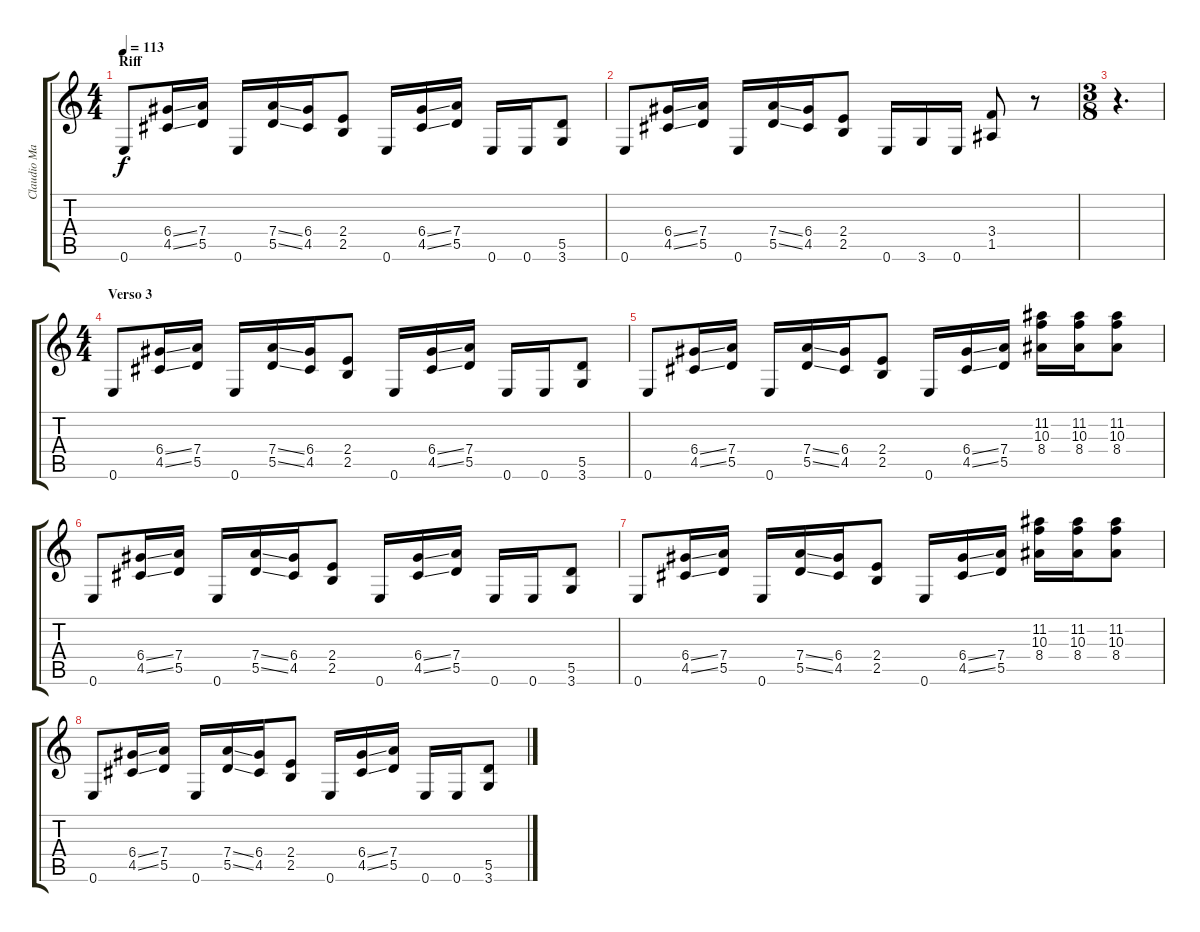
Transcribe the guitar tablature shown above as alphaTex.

\track ("Claudio Marciello (Gtr 1)" "Claudio Ma") {instrument distortionguitar}
\staff {score tabs}
\tuning (E4 B3 G3 D3 A2 E2) {hide}
\ts (4 4)
\section ("" "Riff")
\tempo 113
\clef g2
\ks c
0.6.8{dy f} (6.4{ss} 4.5{ss}).16 (7.4 5.5).16 0.6.16 (7.4{ss} 5.5{ss}).16 (6.4 4.5).16 (2.4 2.5).8 0.6.16 (6.4{ss} 4.5{ss}).16 (7.4 5.5).16 0.6.16 0.6.16 (5.5 3.6).8 |
0.6.8 (6.4{ss} 4.5{ss}).16 (7.4 5.5).16 0.6.16 (7.4{ss} 5.5{ss}).16 (6.4 4.5).16 (2.4 2.5).8 0.6.16 3.6.16 0.6.16 (3.4 1.5).8 r.8 |
\ts (3 8)
r.4{d} |
\ts (4 4)
\section ("" "Verso 3")
0.6.8 (6.4{ss} 4.5{ss}).16 (7.4 5.5).16 0.6.16 (7.4{ss} 5.5{ss}).16 (6.4 4.5).16 (2.4 2.5).8 0.6.16 (6.4{ss} 4.5{ss}).16 (7.4 5.5).16 0.6.16 0.6.16 (5.5 3.6).8 |
0.6.8 (6.4{ss} 4.5{ss}).16 (7.4 5.5).16 0.6.16 (7.4{ss} 5.5{ss}).16 (6.4 4.5).16 (2.4 2.5).8 0.6.16 (6.4{ss} 4.5{ss}).16 (7.4 5.5).16 (11.2 10.3 8.4).16 (11.2 10.3 8.4).16 (11.2 10.3 8.4).8 |
0.6.8 (6.4{ss} 4.5{ss}).16 (7.4 5.5).16 0.6.16 (7.4{ss} 5.5{ss}).16 (6.4 4.5).16 (2.4 2.5).8 0.6.16 (6.4{ss} 4.5{ss}).16 (7.4 5.5).16 0.6.16 0.6.16 (5.5 3.6).8 |
0.6.8 (6.4{ss} 4.5{ss}).16 (7.4 5.5).16 0.6.16 (7.4{ss} 5.5{ss}).16 (6.4 4.5).16 (2.4 2.5).8 0.6.16 (6.4{ss} 4.5{ss}).16 (7.4 5.5).16 (11.2 10.3 8.4).16 (11.2 10.3 8.4).16 (11.2 10.3 8.4).8 |
0.6.8 (6.4{ss} 4.5{ss}).16 (7.4 5.5).16 0.6.16 (7.4{ss} 5.5{ss}).16 (6.4 4.5).16 (2.4 2.5).8 0.6.16 (6.4{ss} 4.5{ss}).16 (7.4 5.5).16 0.6.16 0.6.16 (5.5 3.6).8
